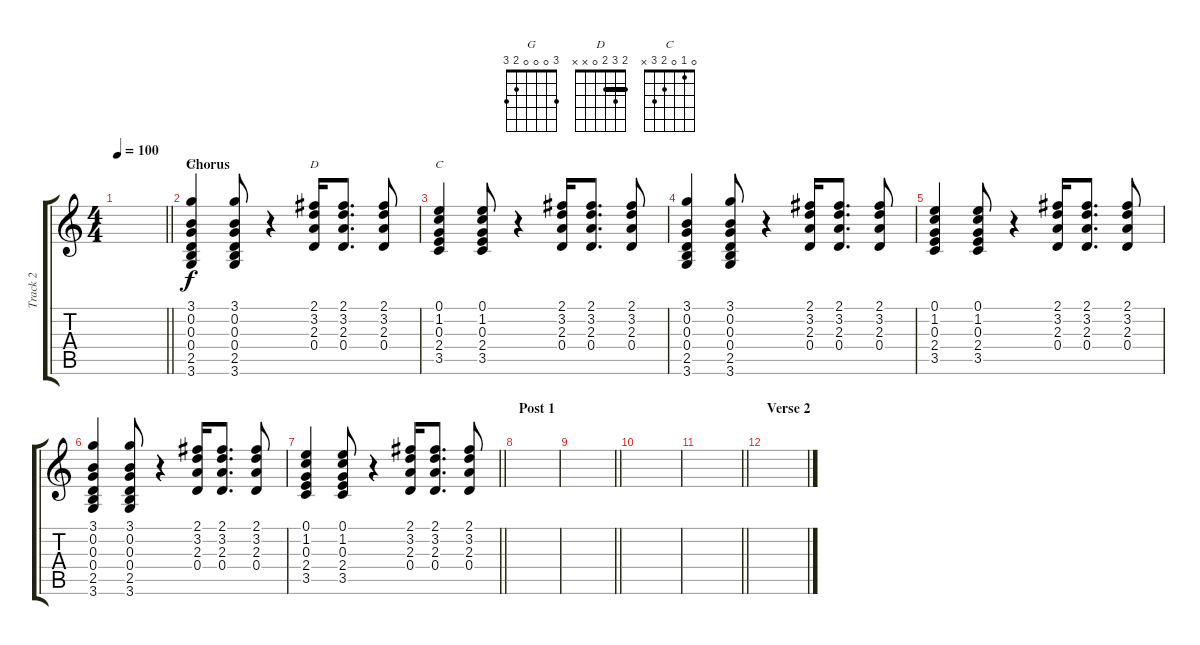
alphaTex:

\track ("Track 2" "Track 2") {instrument distortionguitar}
\staff {score tabs}
\tuning (E4 B3 G3 D3 A2 E2) {hide}
\chord ("G" 3 0 0 0 2 3)
\chord ("D" 2 3 2 0 x x) {barre 2}
\chord ("C" 0 1 0 2 3 x)
\ts (4 4)
\tempo 100
\clef g2
\barLineRight lightlight
\ks c
|
\section ("" "Chorus")
(3.1 0.2 0.3 0.4 2.5 3.6).4{ch "G"} (3.1 0.2 0.3 0.4 2.5 3.6).8 r.4 (2.1 3.2 2.3 0.4).16{ch "D"} (2.1 3.2 2.3 0.4).8{d} (2.1 3.2 2.3 0.4).8 |
(0.1 1.2 0.3 2.4 3.5).4{ch "C"} (0.1 1.2 0.3 2.4 3.5).8 r.4 (2.1 3.2 2.3 0.4).16 (2.1 3.2 2.3 0.4).8{d} (2.1 3.2 2.3 0.4).8 |
(3.1 0.2 0.3 0.4 2.5 3.6).4 (3.1 0.2 0.3 0.4 2.5 3.6).8 r.4 (2.1 3.2 2.3 0.4).16 (2.1 3.2 2.3 0.4).8{d} (2.1 3.2 2.3 0.4).8 |
(0.1 1.2 0.3 2.4 3.5).4 (0.1 1.2 0.3 2.4 3.5).8 r.4 (2.1 3.2 2.3 0.4).16 (2.1 3.2 2.3 0.4).8{d} (2.1 3.2 2.3 0.4).8 |
(3.1 0.2 0.3 0.4 2.5 3.6).4 (3.1 0.2 0.3 0.4 2.5 3.6).8 r.4 (2.1 3.2 2.3 0.4).16 (2.1 3.2 2.3 0.4).8{d} (2.1 3.2 2.3 0.4).8 |
\barLineRight lightlight
(0.1 1.2 0.3 2.4 3.5).4 (0.1 1.2 0.3 2.4 3.5).8 r.4 (2.1 3.2 2.3 0.4).16 (2.1 3.2 2.3 0.4).8{d} (2.1 3.2 2.3 0.4).8 |
\section ("" "Post 1")
|
\barLineRight lightlight
|
|
\barLineRight lightlight
|
\section ("" "Verse 2")
